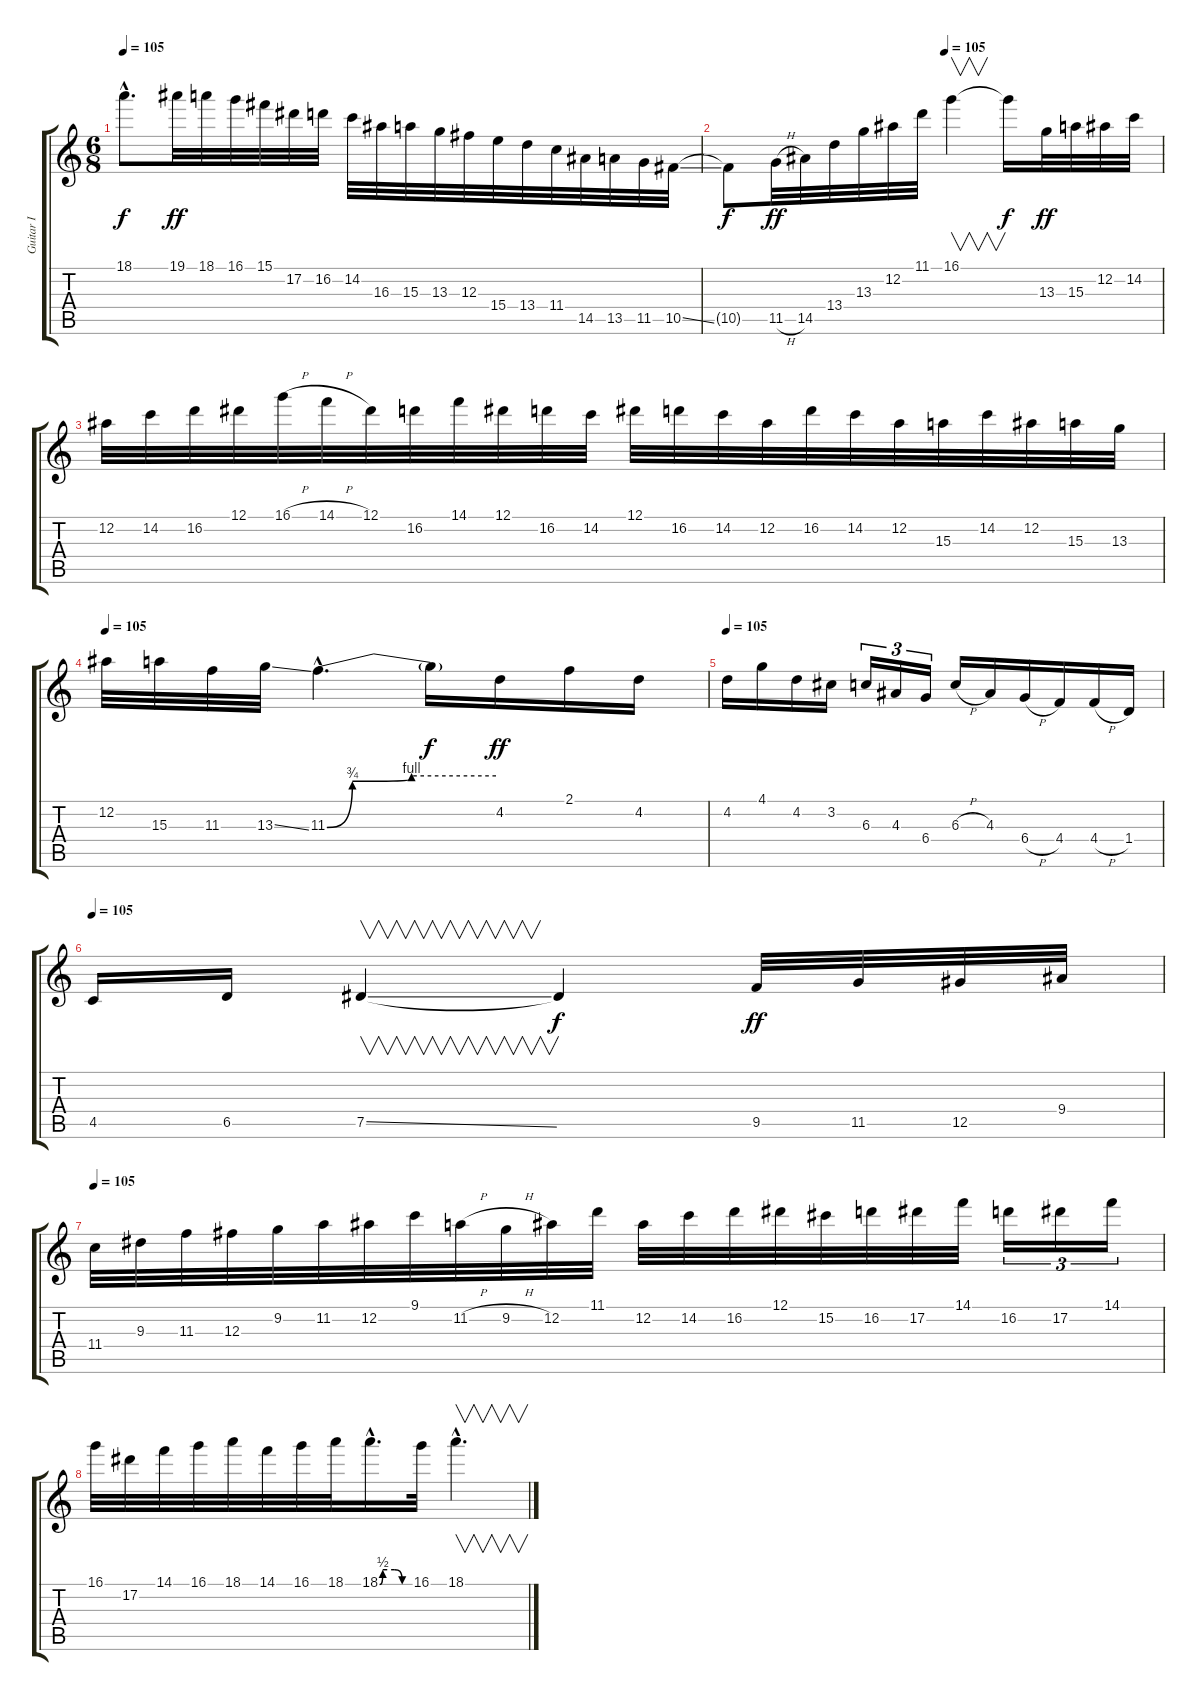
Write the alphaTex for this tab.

\track ("Guitar I" "Guitar I") {instrument distortionguitar}
\staff {score tabs}
\tuning (Eb4 Bb3 Gb3 Db3 Ab2 Eb2) {hide}
\ts (6 8)
\tempo 105
\clef g2
\ks c
18.1{hac t}.8{d dy f} 19.1.32{dy ff} 18.1.32 16.1.32 15.1.32 17.2.32 16.2.32 14.2.32 16.3.32 15.3.32 13.3.32 12.3.32 15.4.32 13.4.32 11.4.32 14.5.32 13.5.32 11.5.32 10.5{ss}.32 |
\tempo (105 0.5)
10.5{t}.8{dy f} 11.5{h}.32{dy ff} 14.5.32 13.4.32 13.3.32 12.2.32 11.1.32 16.1.4{v} 16.1{t}.16{dy f} 13.3.32{dy ff} 15.3.32 12.2.32 14.2.32 |
12.2.32 14.2.32 16.2.32 12.1.32 16.1{h}.32 14.1{h}.32 12.1.32 16.2.32 14.1.32 12.1.32 16.2.32 14.2.32 12.1.32 16.2.32 14.2.32 12.2.32 16.2.32 14.2.32 12.2.32 15.3.32 14.2.32 12.2.32 15.3.32 13.3.32 |
\tempo 105
12.2.32 15.3.32 11.3.32 13.3{ss}.32 11.3{be (custom 0 0 9 3 30 4 60 4) hac}.4{d} 11.3{t}.16{dy f} 4.2.16{dy ff} 2.1.16 4.2.16 |
\tempo 105
4.2.16 4.1.16 4.2.16 3.2.16 6.3.16{tu (3 2)} 4.3.16{tu (3 2)} 6.4.16{tu (3 2)} 6.3{h}.16 4.3.16 6.4{h}.16 4.4.16 4.4{h}.16 1.4.16 |
\tempo 105
4.5.16 6.5.16 7.5{ss}.4{v} 7.5{t}.4{dy f} 9.5.32{dy ff} 11.5.32 12.5.32 9.4.32 |
\tempo 105
11.4.32 9.3.32 11.3.32 12.3.32 9.2.32 11.2.32 12.2.32 9.1.32 11.2{h}.32 9.2{h}.32 12.2.32 11.1.32 12.2.32 14.2.32 16.2.32 12.1.32 15.2.32 16.2.32 17.2.32 14.1.32 16.2.16{tu (3 2)} 17.2.16{tu (3 2)} 14.1.16{tu (3 2)} |
16.1.32 17.2.32 14.1.32 16.1.32 18.1.32 14.1.32 16.1.32 18.1.32 18.1{be (custom 0 0 6 2 15 2 30 2 45 0 60 0) hac}.16{d} 16.1.32 18.1{hac}.4{v d}
